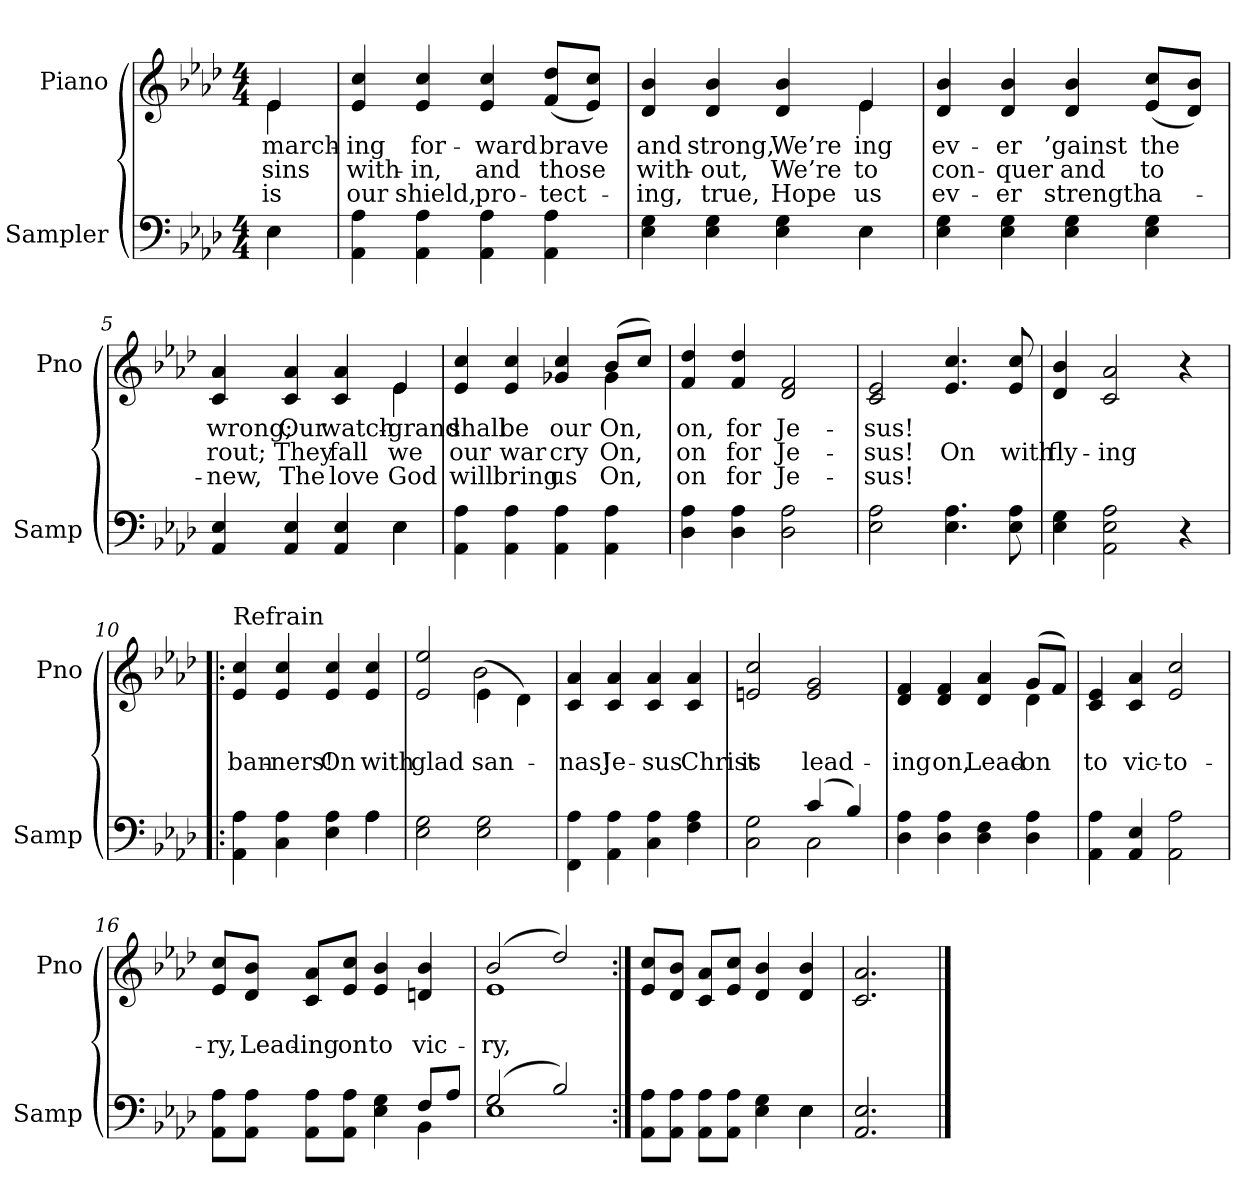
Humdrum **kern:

**kern	**kern	**text	**text	**text
*part2	*part1	*part1	*part1	*part1
*staff2	*staff1	*staff1	*staff1	*staff1
*I"Sampler	*I"Piano	*	*	*
*I'Samp	*I'Pno	*	*	*
*clefF4	*clefG2	*	*	*
*k[b-e-a-d-]	*k[b-e-a-d-]	*	*	*
*A-:	*A-:	*	*	*
*M4/4	*M4/4	*	*	*
=1	=1	=1	=1	=1
*^	*^	*	*	*
4E-\	4E-	4e-/	4e-	march-	sins	is
*v	*v	*	*	*	*	*
*	*v	*v	*	*	*
=2	=2	=2	=2	=2
4AA- 4A-	4e- 4cc	-ing	with-	our
4AA- 4A-	4e- 4cc	for-	-in,	shield,
4AA- 4A-	4e- 4cc	-ward	and	pro-
4AA- 4A-	(8f/ 8dd-/L	brave	those	-tect-
.	8e-/ 8cc/J)	.	.	.
=3	=3	=3	=3	=3
*^	*^	*	*	*
4E- 4G	2.ryy	4d- 4b-	2.ryy	and	with-	-ing,
4E- 4G	.	4d- 4b-	.	strong,	-out,	true,
4E- 4G	.	4d- 4b-	.	We’re	We’re	Hope
4E-\	4E-	4e-/	4e-	-ing	to	us
*v	*v	*	*	*	*	*
*	*v	*v	*	*	*
=4	=4	=4	=4	=4
4E- 4G	4d- 4b-	ev-	con-	ev-
4E- 4G	4d- 4b-	-er	-quer	-er
4E- 4G	4d- 4b-	’gainst	and	strength
4E- 4G	(8e-/ 8cc/L	the	to	a-
.	8d-/ 8b-/J)	.	.	.
=5	=5	=5	=5	=5
*^	*^	*	*	*
4AA- 4E-	2.ryy	4c 4a-	2.ryy	wrong;	rout;	-new,
4AA- 4E-	.	4c 4a-	.	Our	They	The
4AA- 4E-	.	4c 4a-	.	watch-	fall	love
4E-\	4E-	4e-/	4e-	grand	we	God
*v	*v	*	*	*	*	*
=6	=6	=6	=6	=6	=6
4AA- 4A-	4e- 4cc	2.ryy	shall	our	will
4AA- 4A-	4e- 4cc	.	be	war	bring
4AA- 4A-	4g-X 4cc	.	our	cry	us
4AA- 4A-	(8b-/L	4g-	On,	On,	On,
.	8cc/J)	.	.	.	.
*	*v	*v	*	*	*
=7	=7	=7	=7	=7
4D- 4A-	4f 4dd-	on,	on	on
4D- 4A-	4f 4dd-	for	for	for
2D- 2A-	2d- 2f	Je-	Je-	Je-
=8	=8	=8	=8	=8
2E- 2A-	2c 2e-	-sus!	-sus!	-sus!
4.E- 4.A-	4.e- 4.cc	.	On	.
8E- 8A-	8e- 8cc	.	with	.
=9	=9	=9	=9	=9
4E- 4G	4d- 4b-	.	fly-	.
2AA- 2E- 2A-	2c 2a-	.	-ing	.
4r	4r	.	.	.
=10!|:	=10!|:	=10!|:	=10!|:	=10!|:
*^	*	*	*	*
!	!	!LO:TX:t=Refrain	!	!	!
4AA- 4A-	2.ryy	4e- 4cc	.	ban-	.
4C 4A-	.	4e- 4cc	.	-ners!	.
4E- 4A-	.	4e- 4cc	.	On	.
4A-\	4A-	4e- 4cc	.	with	.
*v	*v	*	*	*	*
=11	=11	=11	=11	=11
*	*^	*	*	*
2E- 2G	2e- 2ee-	2ryy	.	glad	.
2E- 2G	(4e-\	2b-	.	-san-	.
.	4d-\)	.	.	.	.
*	*v	*v	*	*	*
=12	=12	=12	=12	=12
4FF\ 4A-\	4c 4a-	.	-nas!	.
4AA- 4A-	4c 4a-	.	Je-	.
4C 4A-	4c 4a-	.	-sus	.
4F 4A-	4c 4a-	.	Christ	.
=13	=13	=13	=13	=13
*^	*	*	*	*
2C 2G	2ryy	2en 2cc	.	is	.
(4c/	2C	2e 2g	.	lead-	.
4B-/)	.	.	.	.	.
*v	*v	*	*	*	*
=14	=14	=14	=14	=14
*	*^	*	*	*
4D- 4A-	4d- 4f	2.ryy	.	-ing	.
4D- 4A-	4d- 4f	.	.	on,	.
4D- 4F	4d- 4a-	.	.	Lead-	.
4D- 4A-	(8g/L	4d-	.	on	.
.	8f/J)	.	.	.	.
*	*v	*v	*	*	*
=15	=15	=15	=15	=15
4AA- 4A-	4c 4e-	.	to	.
4AA- 4E-	4c 4a-	.	vic-	.
2AA- 2A-	2e- 2cc	.	-to-	.
=16	=16	=16	=16	=16
*^	*	*	*	*
8AA-\ 8A-\L	2.ryy	8e-/ 8cc/L	.	-ry,	.
8AA-\ 8A-\J	.	8d-/ 8b-/J	.	Lead-	.
8AA-\ 8A-\L	.	8c/ 8a-/L	.	-ing	.
8AA-\ 8A-\J	.	8e-/ 8cc/J	.	on	.
4E- 4G	.	4e- 4b-	.	to	.
8F/L	4BB-	4dn 4b-	.	vic-	.
8A-/J	.	.	.	.	.
=17	=17	=17	=17	=17	=17
*	*	*^	*	*	*
(2G/	1E-	(2b-/	1e-	.	-ry,	.
2B-/)	.	2dd-/)	.	.	.	.
*	*	*v	*v	*	*	*
=18:|!	=18:|!	=18:|!	=18:|!	=18:|!	=18:|!
8AA-\ 8A-\L	2.ryy	8e-/ 8cc/L	.	.	.
8AA-\ 8A-\J	.	8d-/ 8b-/J	.	.	.
8AA-\ 8A-\L	.	8c/ 8a-/L	.	.	.
8AA-\ 8A-\J	.	8e-/ 8cc/J	.	.	.
4E- 4G	.	4d- 4b-	.	.	.
4E-\	4E-	4d- 4b-	.	.	.
*v	*v	*	*	*	*
=19	=19	=19	=19	=19
2.AA- 2.E-	2.c 2.a-	.	.	.
==	==	==	==	==
*-	*-	*-	*-	*-
